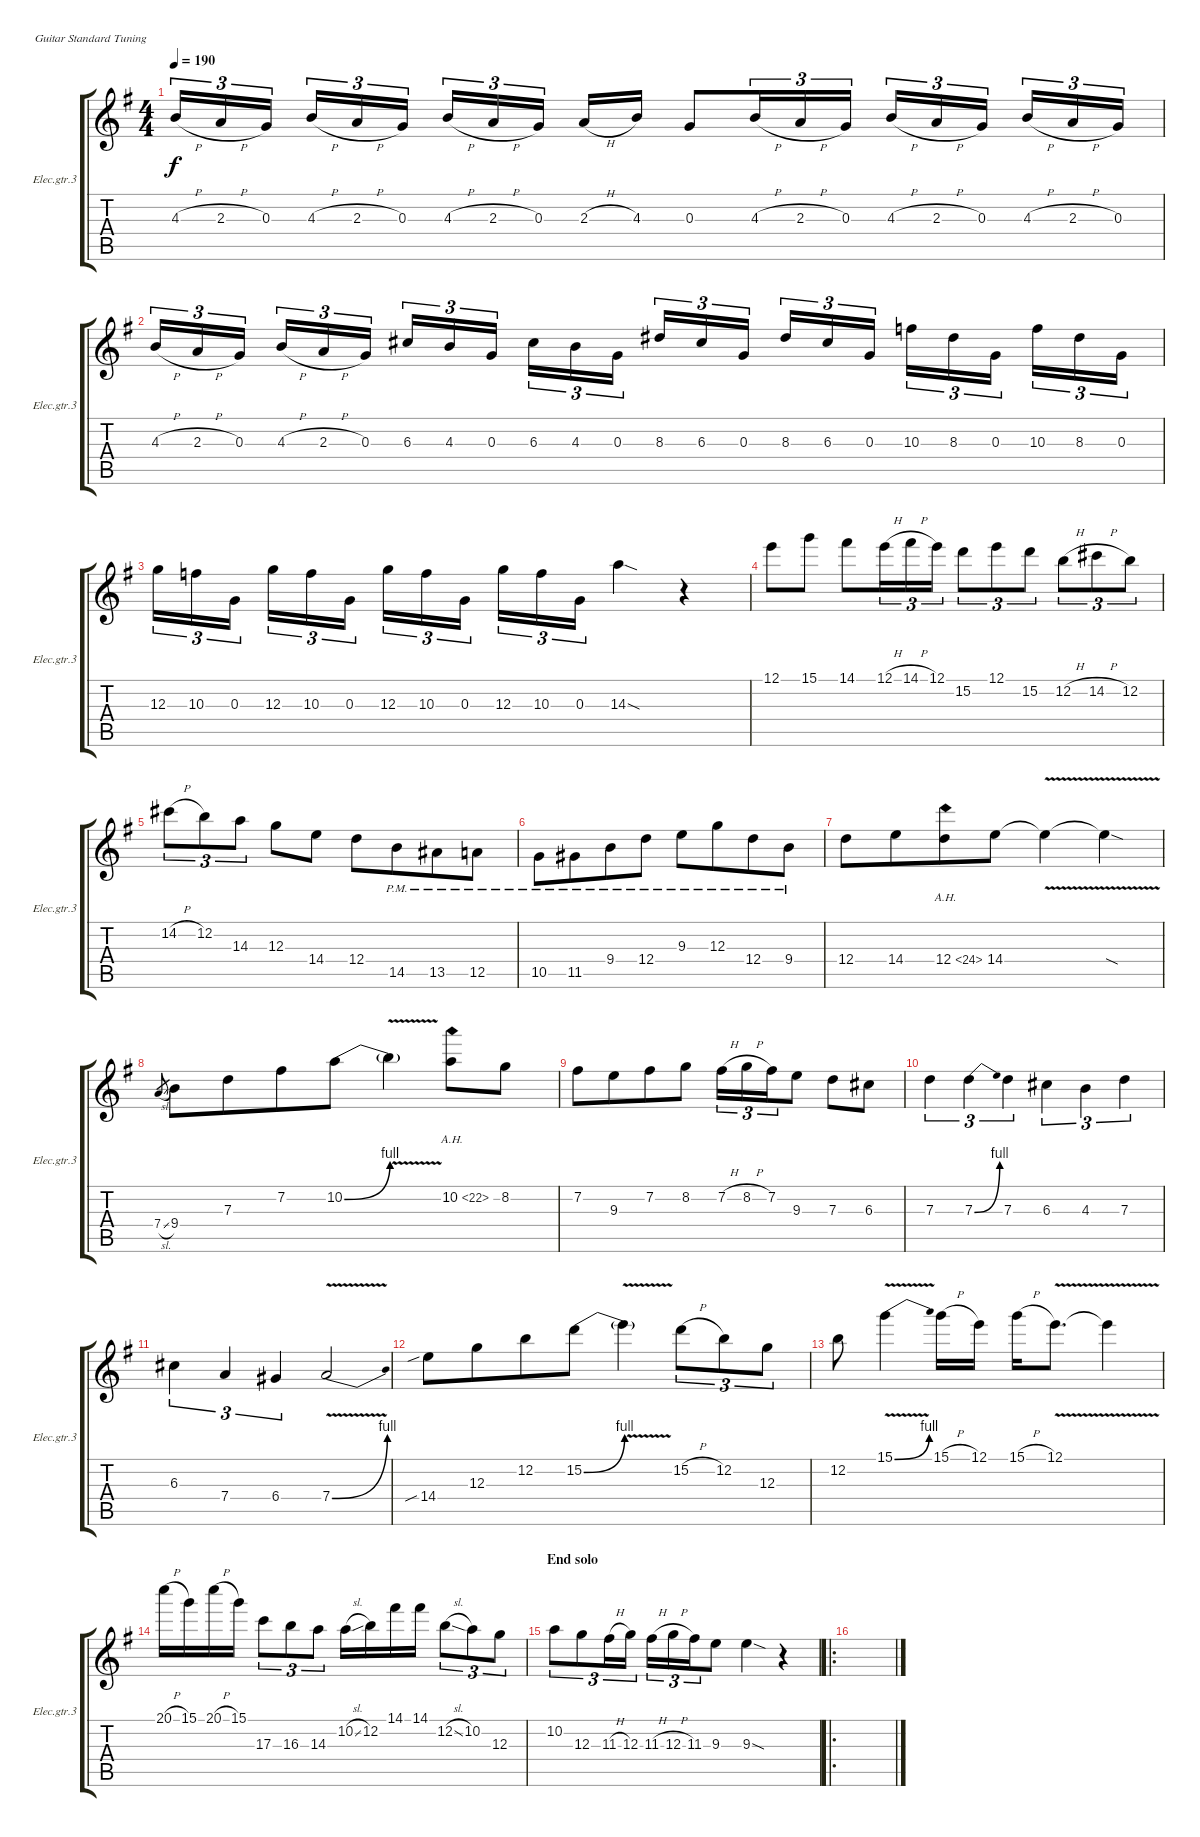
\defaultSystemsLayout 4
\bracketExtendMode groupsimilarinstruments
\useSystemSignSeparator
\singleTrackTrackNamePolicy allsystems
\multiTrackTrackNamePolicy allsystems
\firstSystemTrackNameOrientation horizontal
\otherSystemsTrackNameOrientation horizontal
\track ("Elec. gtr. 3" "Elec.gtr.3") {instrument acousticguitarsteel}
\staff {score tabs}
\tuning (E4 B3 G3 D3 A2 E2)
\ts (4 4)
\tempo 190
\clef g2
\ks eminor
4.3{h}.16{tu (3 2) dy f} 2.3{h}.16{tu (3 2)} 0.3.16{tu (3 2)} 4.3{h}.16{tu (3 2)} 2.3{h}.16{tu (3 2)} 0.3.16{tu (3 2)} 4.3{h}.16{tu (3 2)} 2.3{h}.16{tu (3 2)} 0.3.16{tu (3 2)} 2.3{h}.16 4.3.16 0.3.8{beam merge} 4.3{h}.16{tu (3 2)} 2.3{h}.16{tu (3 2)} 0.3.16{tu (3 2)} 4.3{h}.16{tu (3 2)} 2.3{h}.16{tu (3 2)} 0.3.16{tu (3 2)} 4.3{h}.16{tu (3 2)} 2.3{h}.16{tu (3 2)} 0.3.16{tu (3 2)} |
4.3{h}.16{tu (3 2)} 2.3{h}.16{tu (3 2)} 0.3.16{tu (3 2)} 4.3{h}.16{tu (3 2)} 2.3{h}.16{tu (3 2)} 0.3.16{tu (3 2)} 6.3.16{tu (3 2)} 4.3.16{tu (3 2)} 0.3.16{tu (3 2)} 6.3.16{tu (3 2)} 4.3.16{tu (3 2)} 0.3.16{tu (3 2)} 8.3.16{tu (3 2) beam invert} 6.3.16{tu (3 2)} 0.3.16{tu (3 2)} 8.3.16{tu (3 2) beam invert} 6.3.16{tu (3 2)} 0.3.16{tu (3 2)} 10.3.16{tu (3 2)} 8.3.16{tu (3 2)} 0.3.16{tu (3 2)} 10.3.16{tu (3 2)} 8.3.16{tu (3 2)} 0.3.16{tu (3 2)} |
12.3.16{tu (3 2)} 10.3.16{tu (3 2)} 0.3.16{tu (3 2)} 12.3.16{tu (3 2)} 10.3.16{tu (3 2)} 0.3.16{tu (3 2)} 12.3.16{tu (3 2)} 10.3.16{tu (3 2)} 0.3.16{tu (3 2)} 12.3.16{tu (3 2)} 10.3.16{tu (3 2)} 0.3.16{tu (3 2)} 14.3{sod}.4 r.4 |
12.1.8 15.1.8 14.1.8{beam merge} 12.1{h}.16{tu (3 2) beam merge} 14.1{h}.16{tu (3 2) beam merge} 12.1.16{tu (3 2)} 15.2.8{tu (3 2)} 12.1.8{tu (3 2)} 15.2.8{tu (3 2)} 12.2{h}.8{tu (3 2)} 14.2{h}.8{tu (3 2)} 12.2.8{tu (3 2)} |
14.2{h}.8{tu (3 2)} 12.2.8{tu (3 2)} 14.3.8{tu (3 2)} 12.3.8 14.4.8 12.4.8 14.5{pm}.8{beam merge} 13.5{pm}.8 12.5{pm}.8 |
10.5{pm}.8 11.5{pm}.8{beam merge} 9.4{pm}.8 12.4{pm}.8 9.3{pm}.8 12.3{pm}.8{beam merge} 12.4{pm}.8 9.4{pm}.8 |
12.4.8 14.4.8{beam merge} 12.4{ah 12}.8 14.4.8 14.4{v t}.4 14.4{v sod t}.4 |
7.4{sl}.8{gr} 9.4.8 7.3.8{beam merge} 7.2.8 10.2{be (bend 0 0 60 4)}.8 10.2{v t}.4 10.2{ah 12}.8 8.2.8 |
7.2.8 9.3.8{beam merge} 7.2.8 8.2.8 7.2{h}.16{tu (3 2)} 8.2{h}.16{tu (3 2)} 7.2.16{tu (3 2) beam merge} 9.3.8 7.3.8 6.3.8 |
7.3.4{tu (3 2)} 7.3{be (bend 0 0 60 4)}.4{tu (3 2)} 7.3.4{tu (3 2)} 6.3.4{tu (3 2)} 4.3.4{tu (3 2)} 7.3.4{tu (3 2)} |
6.3.4{tu (3 2)} 7.4.4{tu (3 2)} 6.4.4{tu (3 2)} 7.4{be (bend 0 0 60 4) v}.2 |
14.4{sib}.8 12.3.8{beam merge} 12.2.8 15.2{be (bend 0 0 60 4)}.8 15.2{v t}.4 15.2{h}.8{tu (3 2)} 12.2.8{tu (3 2)} 12.3.8{tu (3 2)} |
12.2.8 15.1{be (bend 0 0 60 4) v}.4 15.1{h}.16 12.1.16 15.1{h}.16 12.1{v}.8{d} 12.1{v t}.4 |
20.1{h}.16 15.1.16 20.1{h}.16 15.1.16 17.3.8{tu (3 2)} 16.3.8{tu (3 2)} 14.3.8{tu (3 2)} 10.2{sl}.16 12.2.16 14.1.16 14.1.16 12.2{sl}.8{tu (3 2)} 10.2.8{tu (3 2)} 12.3.8{tu (3 2)} |
\section ("" "End solo")
10.2.8{tu (3 2) beam merge} 12.3.8{tu (3 2) beam merge} 11.3{h}.16{tu (3 2) beam merge} 12.3.16{tu (3 2) beam split} 11.3{h}.16{tu (3 2) beam merge} 12.3{h}.16{tu (3 2) beam merge} 11.3.16{tu (3 2) beam merge} 9.3.8 9.3{sod}.4 r.4 |
\ro
